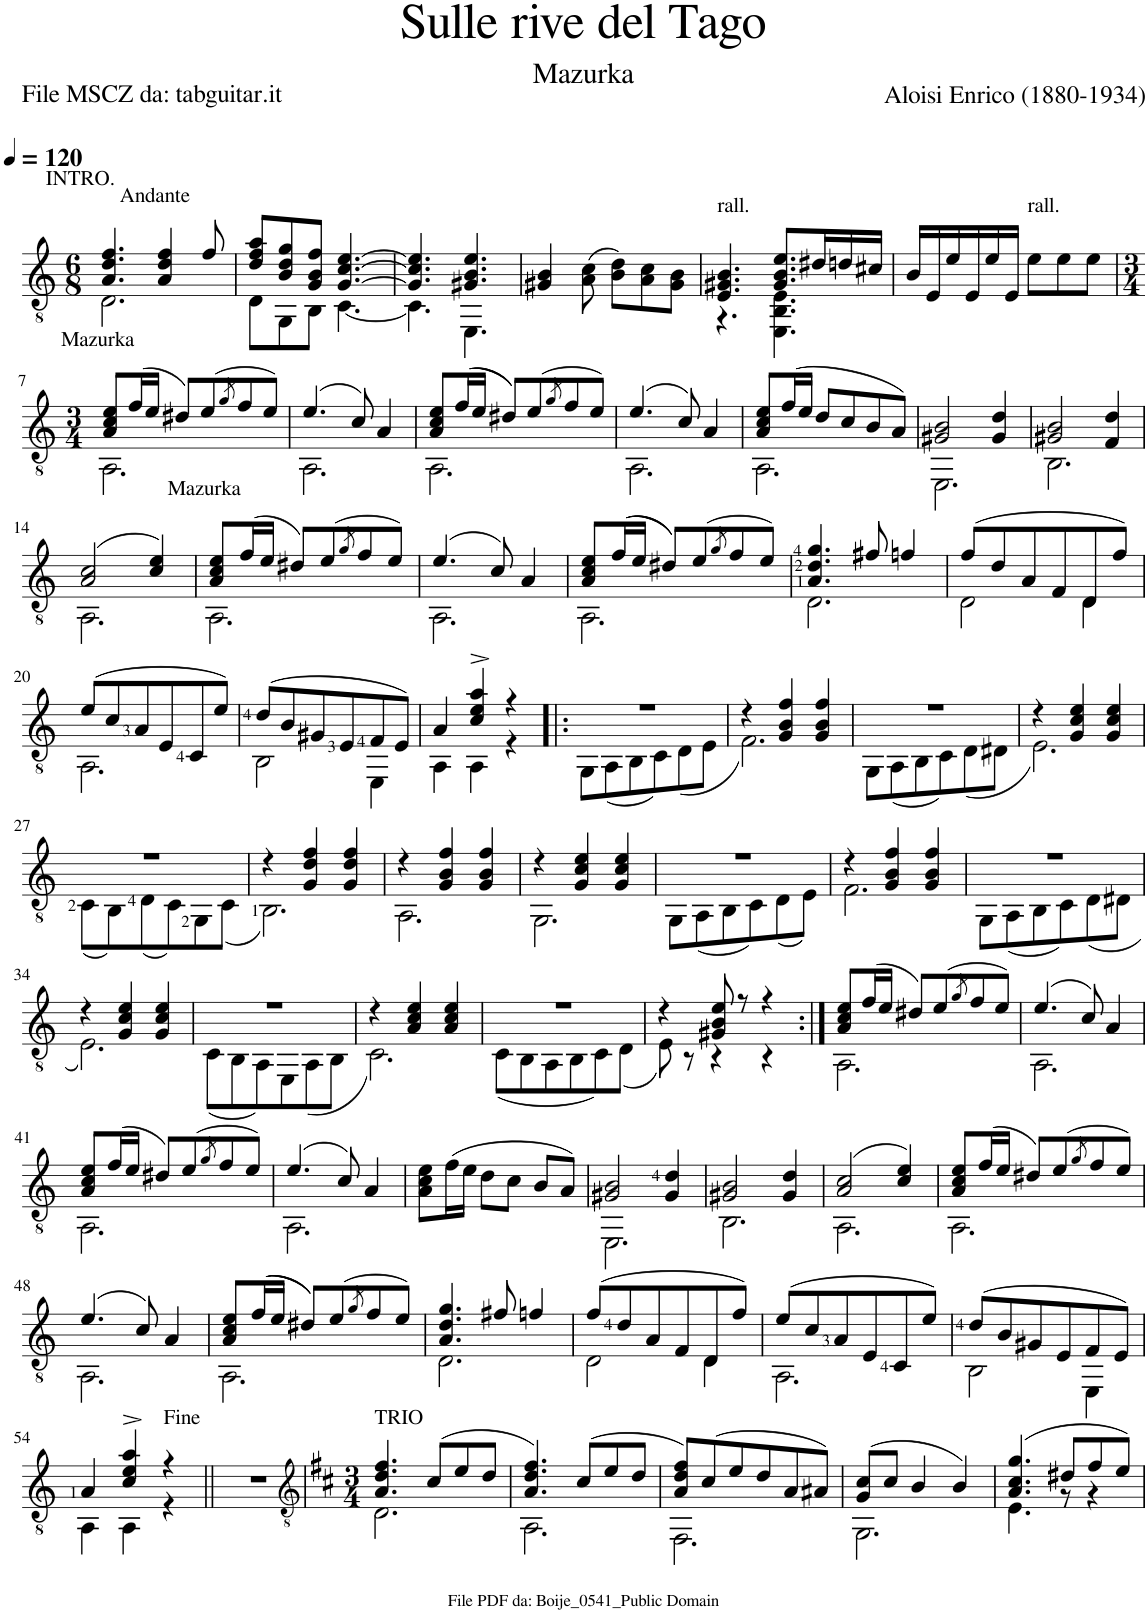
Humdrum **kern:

**kern
*part1
*staff1
*I"Guitar
*I'Guit.
*clefGv2
*k[]
*M6/8
*MM120
=1
*^
!LO:TX:a:t=INTRO.	!
!LO:TX:a:t=Andante	!
4.A/ 4.d/ 4.f/	2.D\
4A/ 4d/ 4f/	.
8f/	.
=2	=2
8d/ 8f/ 8a/L	8D\L
8B/ 8d/ 8g/	8GG\
8G/ 8B/ 8f/J	8BB\J
[4.G/ [4.c/ [4.e/	[4.C\
=3	=3
4.G/] 4.c/] 4.e/]	4.C\]
4.G#X/ 4.B/ 4.e/	4.EE\
*v	*v
=4
4G#X/ 4B/
(8A\ 8c\
8B\ 8d\L)
8A\ 8c\
8G#\ 8B\J
=5
*^
!LO:TX:a:t=rall.	!
4.E/ 4.G#X/ 4.B/	4.r
8.G#/ 8.B/ 8.e/L	4.EE\ 4.BB\ 4.E\
16d#X/L	.
16dn/	.
16c#X/JJ	.
*v	*v
=6
16B/LL
16E/
16e/
16E/
16e/
16E/JJ
!LO:TX:a:t=rall.
8e\L
8e\
8e\J
!!LO:LB:g=z
=7
*M3/4
*^
!LO:TX:a:t=Mazurka	!
8A/ 8c/ 8e/L	2.AA\
(16f/L	.
16e/JJ	.
8d#X/L)	.
(8e/	.
8qg/	.
8f/	.
8e/J)	.
=8	=8
(4.e/	2.AA\
8c/)	.
4A/	.
=9	=9
8A/ 8c/ 8e/L	2.AA\
((16f/L	.
16e/JJ	.
8d#X/L))	.
(8e/	.
8qg/	.
8f/	.
8e/J)	.
=10	=10
(4.e/	2.AA\
8c/)	.
4A/	.
=11	=11
8A/ 8c/ 8e/L	2.AA\
(16f/L	.
16e/JJ	.
8d/L	.
8c/	.
8B/	.
8A/J)	.
=12	=12
2G#X/ 2B/	2.EE\
4G#/ 4d/	.
=13	=13
2G#X/ 2B/	2.BB\
4F/ 4d/	.
!!LO:LB:g=z	!!
=14	=14
(2A/ 2c/	2.AA\
4c/ 4e/)	.
=15	=15
!LO:TX:a:t=Mazurka	!
8A/ 8c/ 8e/L	2.AA\
(16f/L	.
16e/JJ	.
8d#X/L)	.
(8e/	.
8qg/	.
8f/	.
8e/J)	.
=16	=16
(4.e/	2.AA\
8c/)	.
4A/	.
=17	=17
8A/ 8c/ 8e/L	2.AA\
((16f/L	.
16e/JJ	.
8d#X/L))	.
(8e/	.
8qg/	.
8f/	.
8e/J)	.
=18	=18
4.A/ 4.d/ 4.g/	2.D\
8f#X/	.
4fn/	.
=19	=19
(8f/L	2D\
8d/	.
8A/	.
8F/	.
8D/	4D\
8f/J)	.
!!LO:LB:g=z	!!
=20	=20
(8e/L	2.AA\
8c/	.
8A/	.
8E/	.
8C/	.
8e/J)	.
=21	=21
(8d/L	2BB\
8B/	.
8G#X/	.
8E/	.
8F/	4EE\
8E/J)	.
=22	=22
4A/	4AA\
4c/^ 4e/^ 4a/^	4AA\
4r	4r
=23!|:	=23!|:
2.r	8GG\L
.	(8AA\
.	8BB\
.	8C\)
.	(8D\
.	8E\J
=24	=24
4r	2.F\)
4G/ 4B/ 4f/	.
4G/ 4B/ 4f/	.
=25	=25
2.r	8GG\L
.	(8AA\
.	8BB\
.	8C\)
.	(8D\
.	8D#X\J
=26	=26
4r	2.E\)
4G/ 4c/ 4e/	.
4G/ 4c/ 4e/	.
!!LO:LB:g=z	!!
=27	=27
2.r	(8C\L
.	8BB\)
.	(8D\
.	8C\)
.	8GG\
.	(8C\J
=28	=28
4r	2.BB\)
4G/ 4d/ 4f/	.
4G/ 4d/ 4f/	.
=29	=29
4r	2.AA\
4G/ 4B/ 4f/	.
4G/ 4B/ 4f/	.
=30	=30
4r	2.GG\
4G/ 4c/ 4e/	.
4G/ 4c/ 4e/	.
=31	=31
2.r	8GG\L
.	(8AA\
.	8BB\
.	8C\)
.	(8D\
.	8E\J)
=32	=32
4r	2.F\
4G/ 4B/ 4f/	.
4G/ 4B/ 4f/	.
=33	=33
2.r	8GG\L
.	(8AA\
.	8BB\
.	8C\)
.	(8D\
.	8D#X\J
!!LO:LB:g=z	!!
=34	=34
4r	2.E\)
4G/ 4c/ 4e/	.
4G/ 4c/ 4e/	.
=35	=35
2.r	(8C\L
.	8BB\
.	8AA\)
.	8EE\
.	(8AA\
.	8BB\J
=36	=36
4r	2.C\)
4A/ 4c/ 4e/	.
4A/ 4c/ 4e/	.
=37	=37
2.r	(8C\L
.	8BB\
.	8AA\
.	8BB\
.	8C\)
.	(8D\J
=38	=38
4r	8E\)
.	8r
8G#X/ 8B/ 8e/	4r
8r	.
4r	4r
=39:|!	=39:|!
8A/ 8c/ 8e/L	2.AA\
(16f/L	.
16e/JJ	.
8d#X/L)	.
(8e/	.
8qg/	.
8f/	.
8e/J)	.
=40	=40
(4.e/	2.AA\
8c/)	.
4A/	.
!!LO:LB:g=z	!!
=41	=41
8A/ 8c/ 8e/L	2.AA\
(16f/L	.
16e/JJ	.
8d#X/L)	.
(8e/	.
8qg/	.
8f/	.
8e/J)	.
=42	=42
(4.e/	2.AA\
8c/)	.
4A/	.
*v	*v
=43
8A\ 8c\ 8e\L
(16f\L
16e\JJ
8d\L
8c\J
8B/L
8A/J)
=44
*^
2G#X/ 2B/	2.EE\
4G#/ 4d/	.
=45	=45
2G#X/ 2B/	2.BB\
4G#/ 4d/	.
=46	=46
(2A/ 2c/	2.AA\
4c/ 4e/)	.
=47	=47
8A/ 8c/ 8e/L	2.AA\
(16f/L	.
16e/JJ	.
8d#X/L)	.
(8e/	.
8qg/	.
8f/	.
8e/J)	.
!!LO:LB:g=z	!!
=48	=48
(4.e/	2.AA\
8c/)	.
4A/	.
=49	=49
8A/ 8c/ 8e/L	2.AA\
((16f/L	.
16e/JJ	.
8d#X/L))	.
(8e/	.
8qg/	.
8f/	.
8e/J)	.
=50	=50
4.A/ 4.d/ 4.g/	2.D\
8f#X/	.
4fn/	.
=51	=51
(8f/L	2D\
8d/	.
8A/	.
8F/	.
8D/	4D\
8f/J)	.
=52	=52
(8e/L	2.AA\
8c/	.
8A/	.
8E/	.
8C/	.
8e/J)	.
=53	=53
(8d/L	2BB\
8B/	.
8G#X/	.
8E/	.
8F/	4EE\
8E/J)	.
!!LO:LB:g=z	!!
=54	=54
4A/	4AA\
4c/^ 4e/^ 4a/^	4AA\
4r	4r
*v	*v
=55||
2.r
=56
*clefGv2
*k[f#c#]
*M3/4
*^
!LO:TX:a:t=TRIO	!
4.A/ 4.d/ 4.f#/	2.D\
(8c#/L	.
8e/	.
8d/J	.
=57	=57
4.A/ 4.d/ 4.f#/)	2.AA\
(8c#/L	.
8e/	.
8d/J	.
=58	=58
8A/ 8d/ 8f#/L)	2.FF#\
(8c#/	.
8e/	.
8d/	.
8A/	.
8A#X/J)	.
=59	=59
(8G/ 8c#/L	2.GG\
8c#/J	.
4B/	.
4B/)	.
=60	=60
(4.A/ 4.c#/ 4.g/	4.E\
8d#X/L	8r
8f#/	4r
8e/J)	.
*v	*v
=
*-
